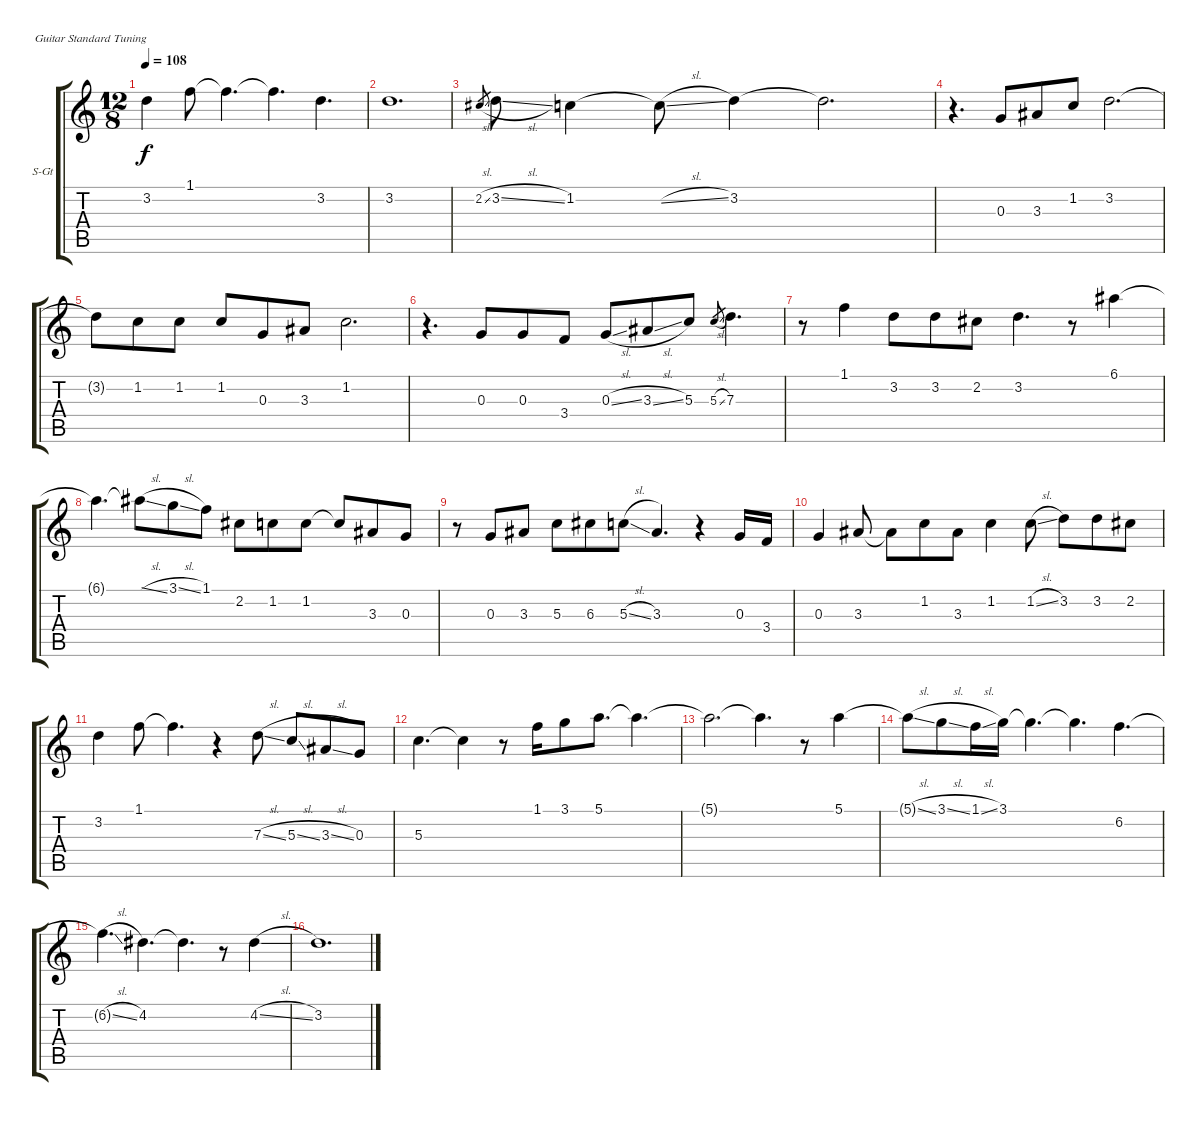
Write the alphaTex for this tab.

\defaultSystemsLayout 4
\bracketExtendMode groupsimilarinstruments
\firstSystemTrackNameOrientation horizontal
\otherSystemsTrackNameOrientation horizontal
\track ("Steel Guitar" "S-Gt") {instrument acousticguitarsteel}
\staff {score tabs}
\tuning (E4 B3 G3 D3 A2 E2)
\ts (12 8)
\tempo 108
\clef g2
\ks c
3.2.4{dy f} 1.1.8 1.1{t}.4{d} 1.1{t}.4{d} 3.2.4{d} |
3.2.1{d} |
2.2{sl}.8{gr} 3.2{sl}.8 1.2.4 1.2{sl t}.8 3.2.4 3.2{t}.2{d} |
r.4{d} 0.3.8 3.3.8 1.2.8 3.2.2{d} |
3.2{t}.8 1.2.8 1.2.8 1.2.8 0.3.8 3.3.8 1.2.2{d} |
r.4{d} 0.3.8 0.3.8 3.4.8 0.3{sl}.8 3.3{sl}.8 5.3.8 5.3{sl}.8{gr} 7.3.4{d} |
r.8 1.1.4 3.2.8 3.2.8 2.2.8 3.2.4{d} r.8 6.1.4 |
6.1{t}.4{d} 6.1{sl t}.8 3.1{sl}.8 1.1.8 2.2.8 1.2.8 1.2.8 1.2{t}.8 3.3.8 0.3.8 |
r.8 0.3.8 3.3.8 5.3.8 6.3.8 5.3{sl}.8 3.3.4{d} r.4 0.3.16 3.4.16 |
0.3.4 3.3.8 3.3{t}.8 1.2.8 3.3.8 1.2.4 1.2{sl}.8 3.2.8 3.2.8 2.2.8 |
3.2.4 1.1.8 1.1{t}.4{d} r.4 7.3{sl}.8 5.3{sl}.8 3.3{sl}.8 0.3.8 |
5.3.4{d} 5.3{t}.4 r.8 1.1.16 3.1.8 5.1.8{d} 5.1{t}.4{d} |
5.1{t}.2{d} 5.1{t}.4{d} r.8 5.1.4 |
5.1{sl t}.8 3.1{sl}.8 1.1{sl}.16 3.1.16 3.1{t}.4{d} 3.1{t}.4{d} 6.2.4{d} |
6.2{sl t}.4{d} 4.2.4{d} 4.2{t}.4{d} r.8 4.2{sl}.4 |
3.2.1{d}
